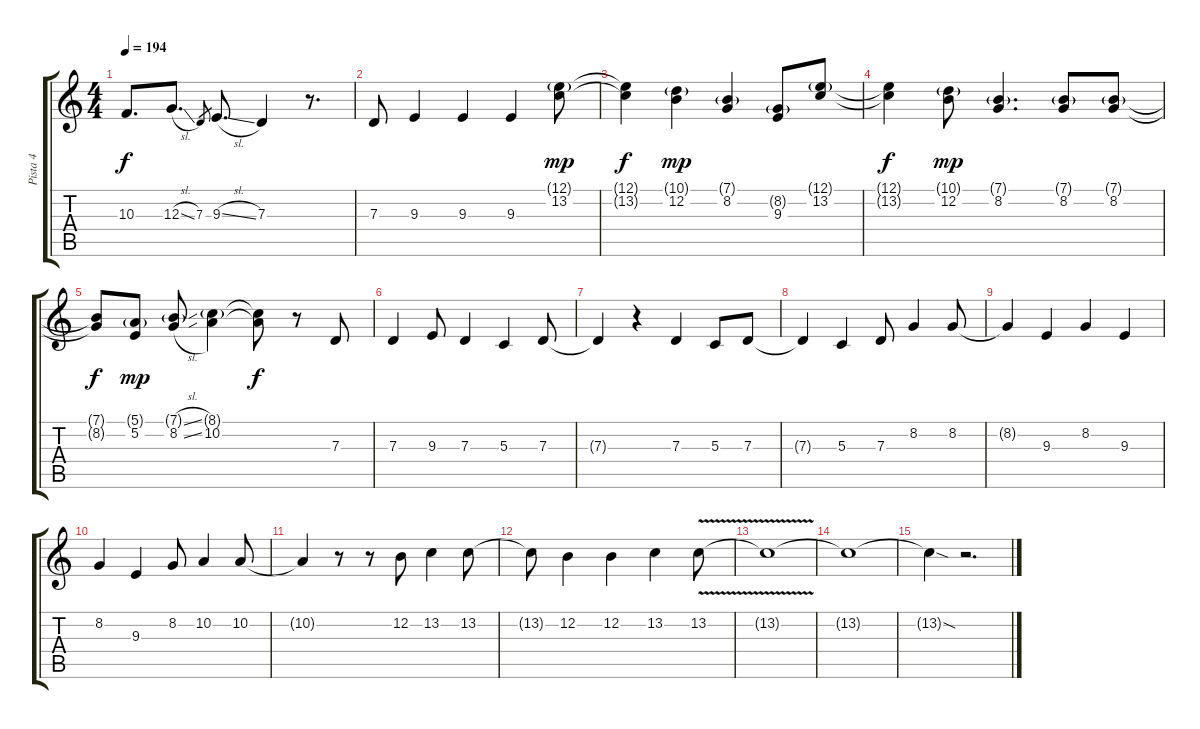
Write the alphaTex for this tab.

\track ("Pista 4" "Pista 4") {instrument lead2sawtooth}
\staff {score tabs}
\tuning (E4 B3 G3 D3 A2 E2) {hide}
\ts (4 4)
\tempo 194
\clef g2
\ks c
10.3{t}.8{d dy f} 12.3{sl}.8{d} 7.3.8{gr} 9.3{sl}.8{d} 7.3.4 r.8{d} |
7.3.8 9.3.4 9.3.4 9.3.4 (12.1{g} 13.2).8{dy mp} |
(12.1{t} 13.2{t}).4{dy f} (10.1{g} 12.2).4{dy mp} (7.1{g} 8.2).4 (8.2{g} 9.3).8 (12.1{g} 13.2).8 |
(12.1{t} 13.2{t}).4{dy f} (10.1{g} 12.2).8{dy mp} (7.1{g} 8.2).4{d} (7.1{g} 8.2).8 (7.1{g} 8.2).8 |
(7.1{t} 8.2{t}).8{dy f} (5.1{g} 5.2).8{dy mp} (7.1{sl g} 8.2{sl}).8 (8.1{g} 10.2).4 (8.1{t} 10.2{t}).8{dy f} r.8 7.3.8 |
7.3.4 9.3.8 7.3.4 5.3.4 7.3.8 |
7.3{t}.4 r.4 7.3.4 5.3.8 7.3.8 |
7.3{t}.4 5.3.4 7.3.8 8.2.4 8.2.8 |
8.2{t}.4 9.3.4 8.2.4 9.3.4 |
8.2.4 9.3.4 8.2.8 10.2.4 10.2.8 |
10.2{t}.4 r.8 r.8 12.2.8 13.2.4 13.2.8 |
13.2{t}.8 12.2.4 12.2.4 13.2.4 13.2{v}.8 |
13.2{t}.1 |
13.2{t}.1 |
13.2{sod t}.4 r.2{d}
